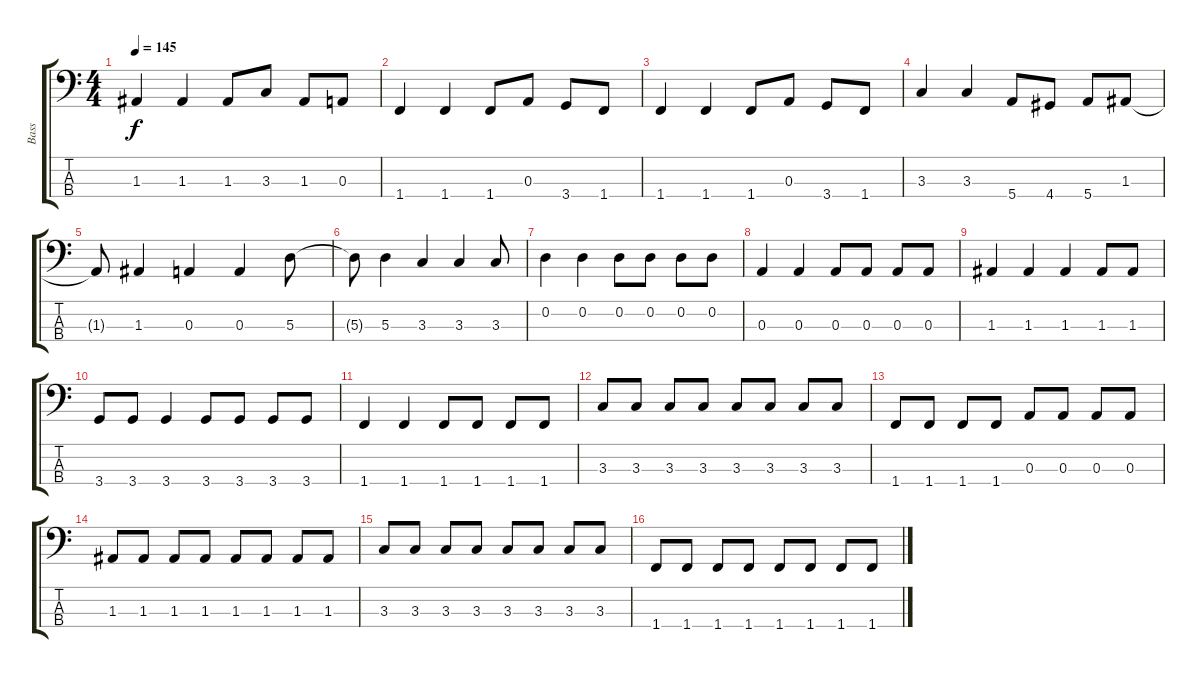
\track ("Bass" "Bass") {instrument electricbassfinger}
\staff {score tabs}
\tuning (G2 D2 A1 E1) {hide}
\ts (4 4)
\tempo 145
\clef f4
\ks c
1.3.4{dy f} 1.3.4 1.3.8 3.3.8 1.3.8 0.3.8 |
1.4.4 1.4.4 1.4.8 0.3.8 3.4.8 1.4.8 |
1.4.4 1.4.4 1.4.8 0.3.8 3.4.8 1.4.8 |
3.3.4 3.3.4 5.4.8 4.4.8 5.4.8 1.3.8 |
1.3{t}.8 1.3.4 0.3.4 0.3.4 5.3.8 |
5.3{t}.8 5.3.4 3.3.4 3.3.4 3.3.8 |
0.2.4 0.2.4 0.2.8 0.2.8 0.2.8 0.2.8 |
0.3.4 0.3.4 0.3.8 0.3.8 0.3.8 0.3.8 |
1.3.4 1.3.4 1.3.4 1.3.8 1.3.8 |
3.4.8 3.4.8 3.4.4 3.4.8 3.4.8 3.4.8 3.4.8 |
1.4.4 1.4.4 1.4.8 1.4.8 1.4.8 1.4.8 |
3.3.8 3.3.8 3.3.8 3.3.8 3.3.8 3.3.8 3.3.8 3.3.8 |
1.4.8 1.4.8 1.4.8 1.4.8 0.3.8 0.3.8 0.3.8 0.3.8 |
1.3.8 1.3.8 1.3.8 1.3.8 1.3.8 1.3.8 1.3.8 1.3.8 |
3.3.8 3.3.8 3.3.8 3.3.8 3.3.8 3.3.8 3.3.8 3.3.8 |
1.4.8 1.4.8 1.4.8 1.4.8 1.4.8 1.4.8 1.4.8 1.4.8
